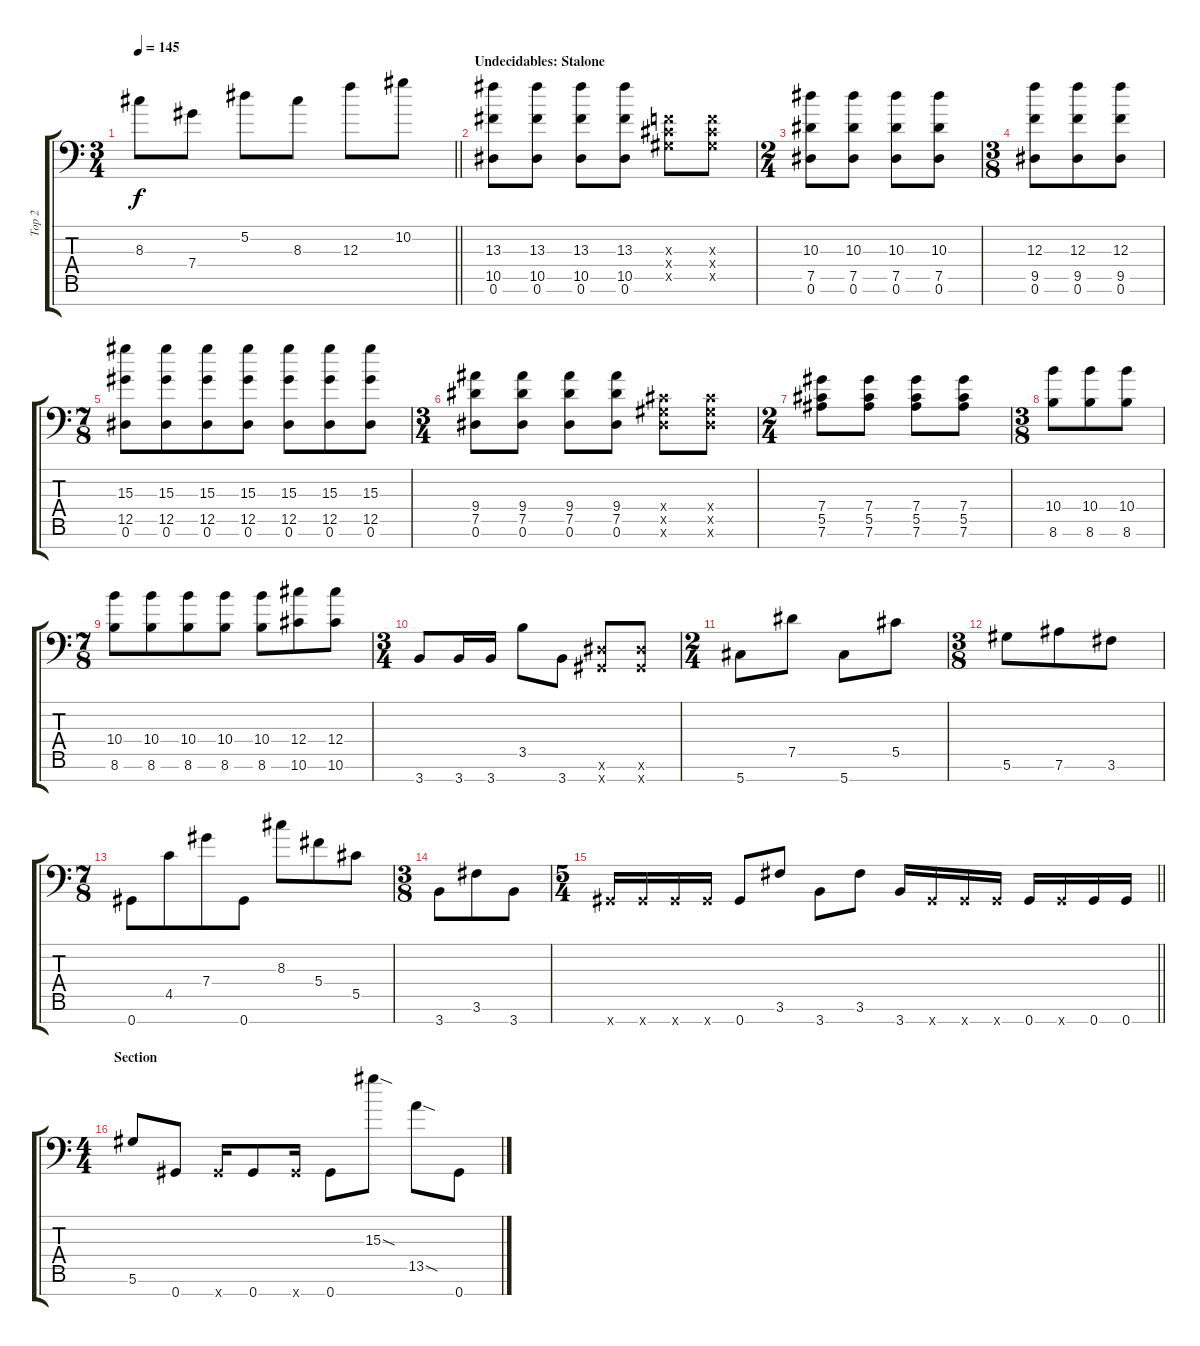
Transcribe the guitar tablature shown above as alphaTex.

\track ("Top 2" "Top 2") {instrument distortionguitar}
\staff {score tabs}
\tuning (Eb4 Bb3 F3 Db3 Ab2 Eb2 Ab1) {hide}
\ts (3 4)
\tempo 145
\clef f4
\barLineRight lightlight
\ks c
8.3.8{dy f} 7.4.8 5.2.8 8.3.8 12.3.8 10.2.8 |
\section ("" "Undecidables: Stalone")
(13.3 10.5 0.6).8 (13.3 10.5 0.6).8 (13.3 10.5 0.6).8 (13.3 10.5 0.6).8 (0.3{x} 0.4{x} 0.5{x}).8 (0.3{x} 0.4{x} 0.5{x}).8 |
\ts (2 4)
(10.3 7.5 0.6).8 (10.3 7.5 0.6).8 (10.3 7.5 0.6).8 (10.3 7.5 0.6).8 |
\ts (3 8)
(12.3 9.5 0.6).8 (12.3 9.5 0.6).8 (12.3 9.5 0.6).8 |
\ts (7 8)
(15.3 12.5 0.6).8 (15.3 12.5 0.6).8 (15.3 12.5 0.6).8 (15.3 12.5 0.6).8 (15.3 12.5 0.6).8 (15.3 12.5 0.6).8 (15.3 12.5 0.6).8 |
\ts (3 4)
(9.4 7.5 0.6).8 (9.4 7.5 0.6).8 (9.4 7.5 0.6).8 (9.4 7.5 0.6).8 (0.4{x} 0.5{x} 0.6{x}).8 (0.4{x} 0.5{x} 0.6{x}).8 |
\ts (2 4)
(7.4 5.5 7.6).8 (7.4 5.5 7.6).8 (7.4 5.5 7.6).8 (7.4 5.5 7.6).8 |
\ts (3 8)
(10.4 8.6).8 (10.4 8.6).8 (10.4 8.6).8 |
\ts (7 8)
(10.4 8.6).8 (10.4 8.6).8 (10.4 8.6).8 (10.4 8.6).8 (10.4 8.6).8 (12.4 10.6).8 (12.4 10.6).8 |
\ts (3 4)
3.7.8 3.7.16 3.7.16 3.5.8 3.7.8 (0.6{x} 0.7{x}).8 (0.6{x} 0.7{x}).8 |
\ts (2 4)
5.7.8 7.5.8 5.7.8 5.5.8 |
\ts (3 8)
5.6.8 7.6.8 3.6.8 |
\ts (7 8)
0.7.8 4.5.8 7.4.8 0.7.8 8.3.8 5.4.8 5.5.8 |
\ts (3 8)
3.7.8 3.6.8 3.7.8 |
\ts (5 4)
\barLineRight lightlight
0.7{x}.16 0.7{x}.16 0.7{x}.16 0.7{x}.16 0.7.8 3.6.8 3.7.8 3.6.8 3.7.16 0.7{x}.16 0.7{x}.16 0.7{x}.16 0.7.16 0.7{x}.16 0.7.16 0.7.16 |
\ts (4 4)
\section ("" "Section")
5.6.8 0.7.8 0.7{x}.16 0.7.8 0.7{x}.16 0.7.8 15.3{sod}.8 13.5{sod}.8 0.7.8
